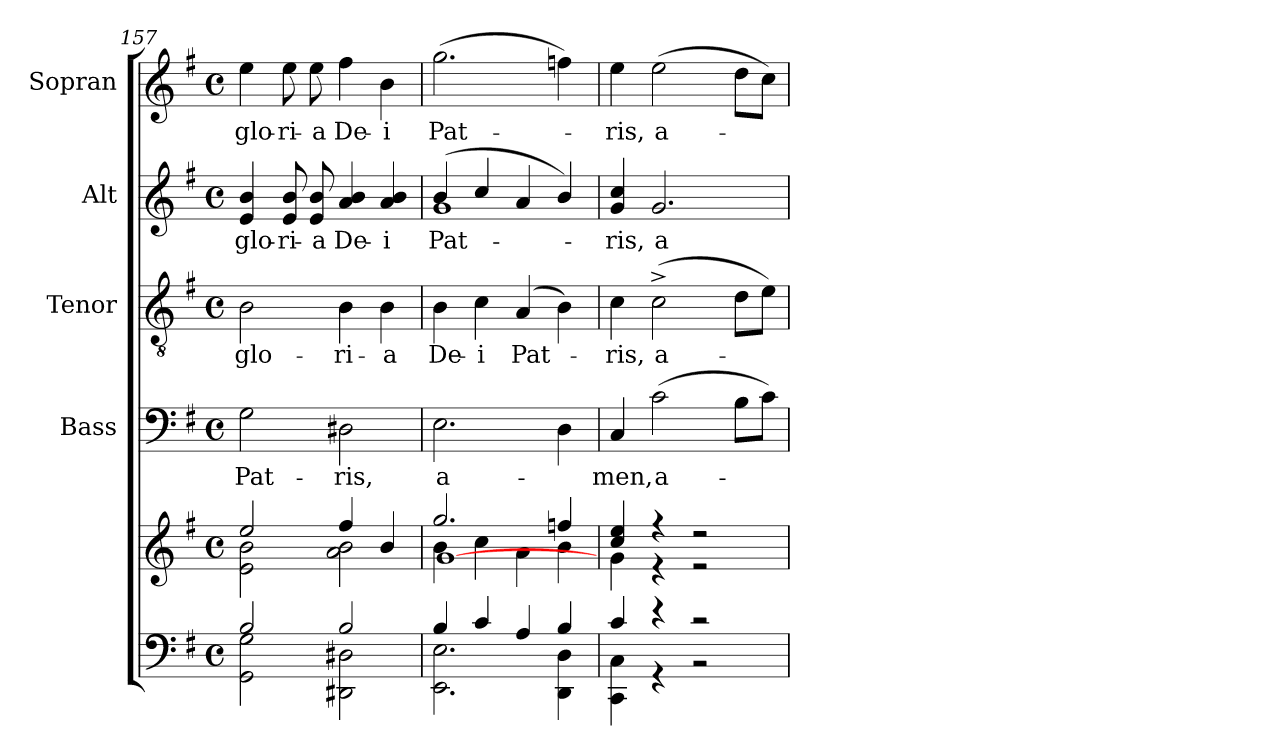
**kern	**kern	**kern	**text	**kern	**text	**kern	**text	**kern	**text
*part5	*part5	*part4	*part4	*part3	*part3	*part2	*part2	*part1	*part1
*staff6	*staff5	*staff4	*staff4	*staff3	*staff3	*staff2	*staff2	*staff1	*staff1
*	*	*I"Bass	*	*I"Tenor	*	*I"Alt	*	*I"Sopran	*
*	*	*I'B.	*	*I'T.	*	*I'A.	*	*I'S.	*
*clefF4	*clefG2	*clefF4	*	*clefGv2	*	*clefG2	*	*clefG2	*
*k[f#]	*k[f#]	*k[f#]	*	*k[f#]	*	*k[f#]	*	*k[f#]	*
*G:	*G:	*G:	*	*G:	*	*G:	*	*G:	*
*M4/4	*M4/4	*M4/4	*	*M4/4	*	*M4/4	*	*M4/4	*
*met(c)	*met(c)	*met(c)	*	*met(c)	*	*met(c)	*	*met(c)	*
=157	=157	=157	=157	=157	=157	=157	=157	=157	=157
*^	*^	*	*	*	*	*	*	*	*
!	!	!	!	!	!LO:LY:b	!	!LO:LY:b	!	!LO:LY:b	!	!LO:LY:b
2B/	2GG\ 2G\	2ee/	2e\ 2b\	2G\	Pat-	2B\	glo-	4e/ 4b/	glo-	4ee\	glo-
!	!	!	!	!	!	!	!	!	!LO:LY:b	!	!LO:LY:b
.	.	.	.	.	.	.	.	8e/ 8b/	-ri-	8ee\	-ri-
!	!	!	!	!	!	!	!	!	!LO:LY:b	!	!LO:LY:b
.	.	.	.	.	.	.	.	8e/ 8b/	-a	8ee\	-a
!	!	!	!	!	!LO:LY:b	!	!LO:LY:b	!	!LO:LY:b	!	!LO:LY:b
2B/	2DD#X\ 2D#X\	4ff#/	2a\ 2b\	2D#X\	-ris,	4B\	-ri-	4a/ 4b/	De-	4ff#\	De-
!	!	!	!	!	!	!	!LO:LY:b	!	!LO:LY:b	!	!LO:LY:b
.	.	4b/	.	.	.	4B\	-a	4a/ 4b/	-i	4b\	-i
!!LO:LB:g=z
=158	=158	=158	=158	=158	=158	=158	=158	=158	=158	=158	=158
*	*	*	*^	*	*	*	*	*	*	*	*
!	!	!	!	!	!	!LO:LY:b	!	!LO:LY:b	!	!LO:LY:b	!	!LO:LY:b
*	*	*	*	*	*	*	*	*	*^	*	*	*
4B/	2.EE\ 2.E\	2.gg/	4b\	[1g	2.E\	a-	4B\	De-	(4b/	1g	Pat-	(>2.gg\	Pat-
!	!	!	!	!	!	!	!	!LO:LY:b	!	!	!	!	!
4c/	.	.	4cc\	.	.	.	4c\	-i	4cc/	.	.	.	.
!	!	!	!	!	!	!	!	!LO:LY:b	!	!	!	!	!
4A/	.	.	4a\	.	.	.	(4A/	Pat-	4a/	.	.	.	.
4B/	4DD\ 4D\	4ffn/	4b\	.	4D\	.	4B\)	.	4b/)	.	.	4ffn\)	.
*	*	*	*v	*v	*	*	*	*	*v	*v	*	*	*
=159	=159	=159	=159	=159	=159	=159	=159	=159	=159	=159	=159
!	!	!	!	!	!LO:LY:b	!	!LO:LY:b	!	!LO:LY:b	!	!LO:LY:b
4c/	4CC\ 4C\	4cc/ 4ee/	4g\	4C/	-men,	4c\	-ris,	4g/ 4cc/	-ris,	4ee\	-ris,
!	!	!	!	!	!LO:LY:b	!	!LO:LY:b	!	!LO:LY:b	!	!LO:LY:b
4r	4r	4r	4r	(>2c\	a-	(>2c^>\	a-	2.g/	a-	(>2ee\	a-
2r	2r	2r	2r	.	.	.	.	.	.	.	.
.	.	.	.	8B\L	.	8d\L	.	.	.	8dd\L	.
.	.	.	.	8c\J)	.	8e\J)	.	.	.	8cc\J)	.
*v	*v	*	*	*	*	*	*	*	*	*	*
*	*v	*v	*	*	*	*	*	*	*	*
=	=	=	=	=	=	=	=	=	=
*-	*-	*-	*-	*-	*-	*-	*-	*-	*-
